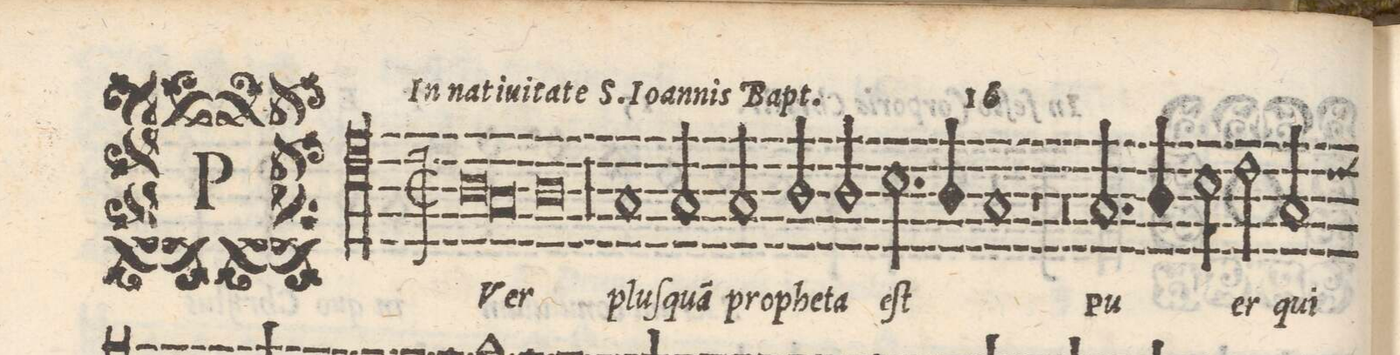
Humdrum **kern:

**kern	**text
*I"TENOR	*
*clefC4	*
*k[]	*
*met(C|)	*
*M2/1	*
*lig	*
00A	PV-
=2-	=2-
=3-	=3-
00G	.
=4-	=4-
*Xlig	*
=5-	=5-
0A	-er
=6-	=6-
00r	.
=7-	=7-
=8-	=8-
1G	pluſ
2G/	qua(m)
2G/	pro-
=9-	=9-
2A/	-phe-
2A/	-ta
2.B\	eſt
4A/	.
=10-	=10-
1G	.
1r	.
=11-	=11-
0r	.
=12-	=12-
2.G/	Pu-
4A/	.
2B\	.
2c\	-er
=13-	=13-
2G/	qui
*custos:c	*
*-	*-
